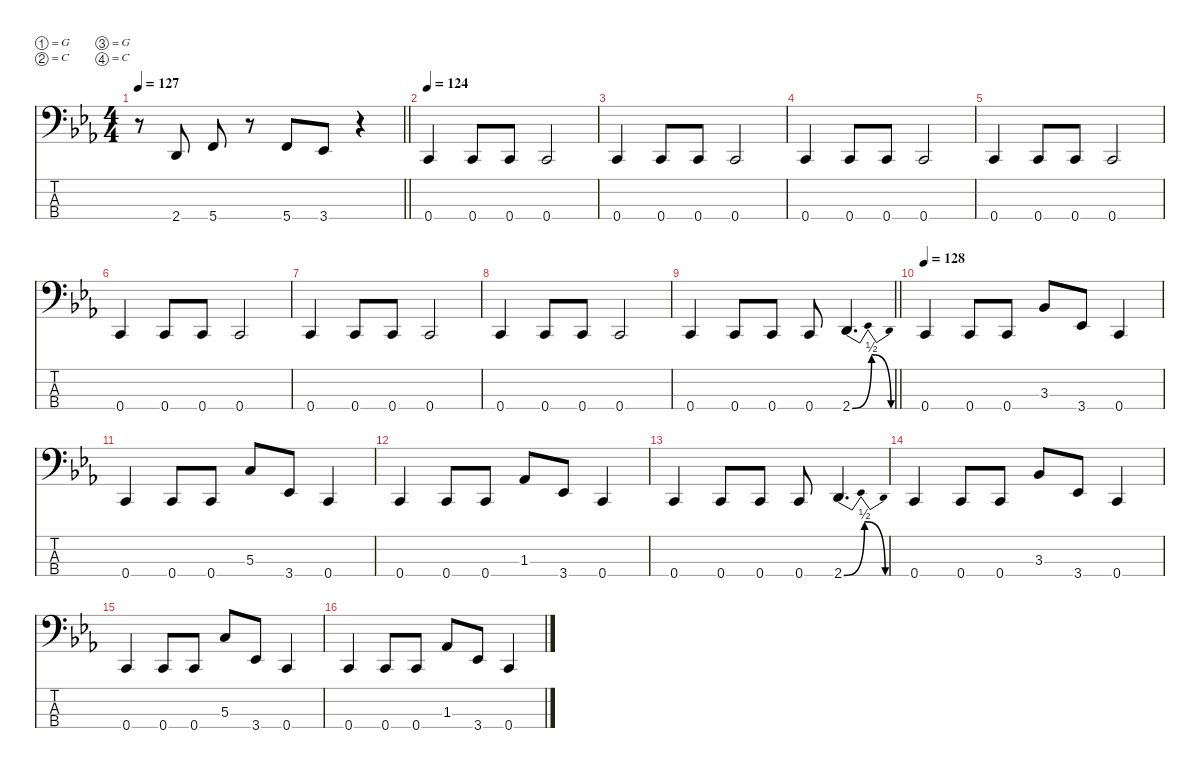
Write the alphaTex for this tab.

\defaultSystemsLayout 4
\hideDynamics
\bracketExtendMode nobrackets
\singleTrackTrackNamePolicy hidden
\multiTrackTrackNamePolicy hidden
\firstSystemTrackNameMode fullname
\firstSystemTrackNameOrientation horizontal
\otherSystemsTrackNameOrientation horizontal
\track ("Bass" "fl.bs.") {instrument fretlessbass}
\staff {score tabs}
\tuning (G2 C2 G1 C1)
\ts (4 4)
\tempo 127
\clef f4
\barLineRight lightlight
\ks cminor
r.8{dy f} 2.4{acc forcenatural}.8 5.4{acc forcenatural}.8 r.8 5.4{acc forcenatural}.8 3.4{acc b}.8 r.4 |
\tempo 124
0.4{acc forcenatural}.4 0.4{acc forcenatural}.8 0.4{acc forcenatural}.8 0.4{acc forcenatural}.2 |
0.4{acc forcenatural}.4 0.4{acc forcenatural}.8 0.4{acc forcenatural}.8 0.4{acc forcenatural}.2 |
0.4{acc forcenatural}.4 0.4{acc forcenatural}.8 0.4{acc forcenatural}.8 0.4{acc forcenatural}.2 |
0.4{acc forcenatural}.4 0.4{acc forcenatural}.8 0.4{acc forcenatural}.8 0.4{acc forcenatural}.2 |
0.4{acc forcenatural}.4 0.4{acc forcenatural}.8 0.4{acc forcenatural}.8 0.4{acc forcenatural}.2 |
0.4{acc forcenatural}.4 0.4{acc forcenatural}.8 0.4{acc forcenatural}.8 0.4{acc forcenatural}.2 |
0.4{acc forcenatural}.4 0.4{acc forcenatural}.8 0.4{acc forcenatural}.8 0.4{acc forcenatural}.2 |
\barLineRight lightlight
0.4{acc forcenatural}.4 0.4{acc forcenatural}.8 0.4{acc forcenatural}.8 0.4{acc forcenatural}.8 2.4{be (bendrelease 0 0 15 2 30 2 45 0) acc forcenatural}.4{d} |
\tempo 128
0.4{acc forcenatural}.4 0.4{acc forcenatural}.8 0.4{acc forcenatural}.8 3.3{acc b}.8 3.4{acc b}.8 0.4{acc forcenatural}.4 |
0.4{acc forcenatural}.4 0.4{acc forcenatural}.8 0.4{acc forcenatural}.8 5.3{acc forcenatural}.8 3.4{acc b}.8 0.4{acc forcenatural}.4 |
0.4{acc forcenatural}.4 0.4{acc forcenatural}.8 0.4{acc forcenatural}.8 1.3{acc b}.8 3.4{acc b}.8 0.4{acc forcenatural}.4 |
0.4{acc forcenatural}.4 0.4{acc forcenatural}.8 0.4{acc forcenatural}.8 0.4{acc forcenatural}.8 2.4{be (bendrelease 0 0 15 2 30 2 45 0) acc forcenatural}.4{d} |
0.4{acc forcenatural}.4 0.4{acc forcenatural}.8 0.4{acc forcenatural}.8 3.3{acc b}.8 3.4{acc b}.8 0.4{acc forcenatural}.4 |
0.4{acc forcenatural}.4 0.4{acc forcenatural}.8 0.4{acc forcenatural}.8 5.3{acc forcenatural}.8 3.4{acc b}.8 0.4{acc forcenatural}.4 |
0.4{acc forcenatural}.4 0.4{acc forcenatural}.8 0.4{acc forcenatural}.8 1.3{acc b}.8 3.4{acc b}.8 0.4{acc forcenatural}.4
